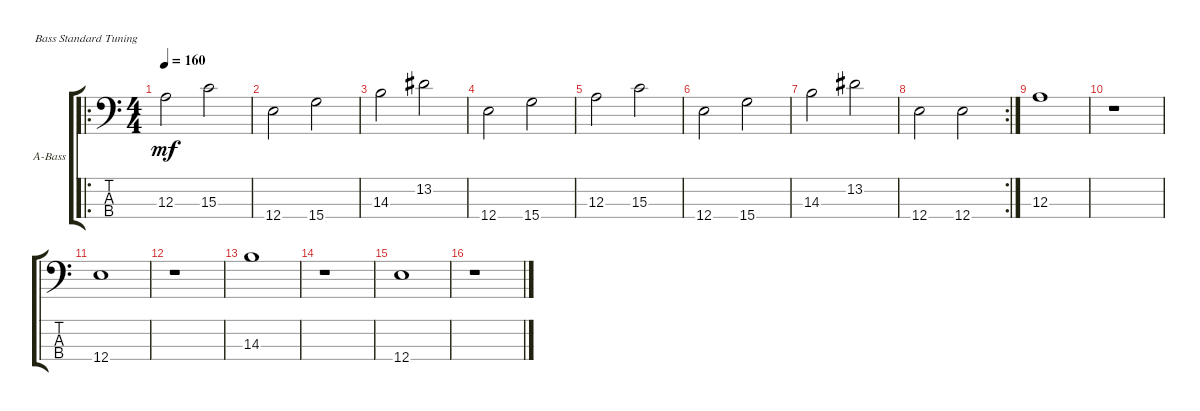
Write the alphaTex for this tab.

\defaultSystemsLayout 4
\bracketExtendMode groupsimilarinstruments
\firstSystemTrackNameOrientation horizontal
\otherSystemsTrackNameOrientation horizontal
\track ("Acoustic Bass" "A-Bass") {instrument acousticbass}
\staff {score tabs}
\tuning (G2 D2 A1 E1)
\ro
\ts (4 4)
\tempo 160
\clef f4
\scale
0.373737
\ks c
12.3.2{dy mf} 15.3.2 |
\scale
0.313131 12.4.2 15.4.2 |
\scale
0.333333 14.3.2 13.2.2 |
\scale
0.333333 12.4.2 15.4.2 |
\scale
0.333333 12.3.2 15.3.2 |
\scale
0.322917 12.4.2 15.4.2 |
\scale
0.322917 14.3.2 13.2.2 |
\rc 2
\scale
0.354167 12.4.2 12.4.2 |
\scale
0.333333 12.3.1 |
\scale
0.333333 r.1 |
\scale
0.333333 12.4.1 |
\scale
0.333333 r.1 |
\scale
0.333333 14.3.1 |
\scale
0.333333 r.1 |
\scale
0.333333 12.4.1 |
\scale
0.333333 r.1
